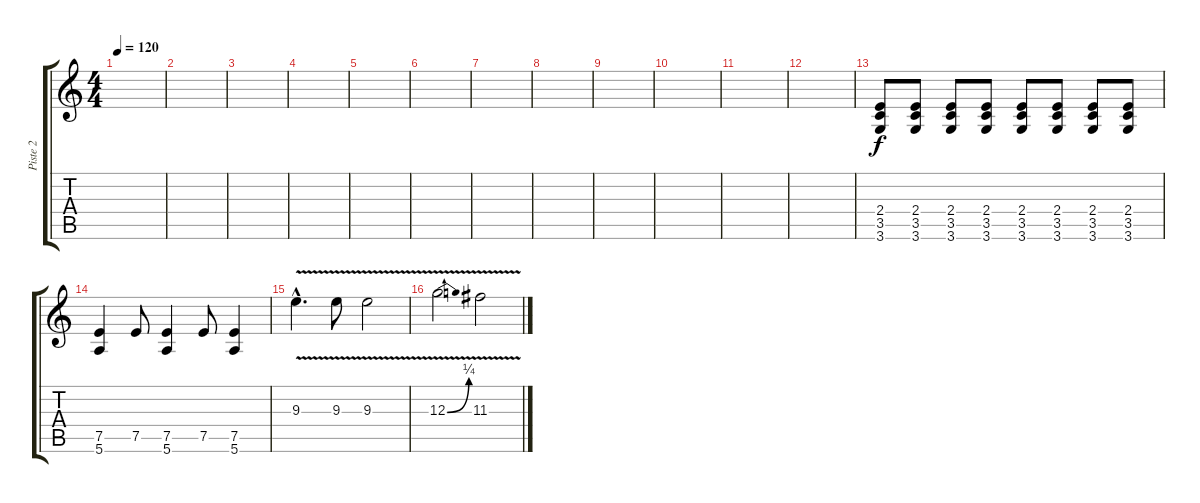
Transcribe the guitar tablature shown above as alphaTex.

\track ("Piste 2" "Piste 2") {instrument overdrivenguitar}
\staff {score tabs}
\tuning (E4 B3 G3 D3 A2 E2) {hide}
\ts (4 4)
\tempo 120
\clef g2
\ks c
|
|
|
|
|
|
|
|
|
|
|
|
(2.4 3.5 3.6).8 (2.4 3.5 3.6).8 (2.4 3.5 3.6).8 (2.4 3.5 3.6).8 (2.4 3.5 3.6).8 (2.4 3.5 3.6).8 (2.4 3.5 3.6).8 (2.4 3.5 3.6).8 |
(7.5 5.6).4 7.5.8 (7.5 5.6).4 7.5.8 (7.5 5.6).4 |
9.3{v hac}.4{d instrument distortionguitar} 9.3{v}.8 9.3{v}.2 |
12.3{be (bend 0 0 60 1) v}.2 11.3{v}.2
